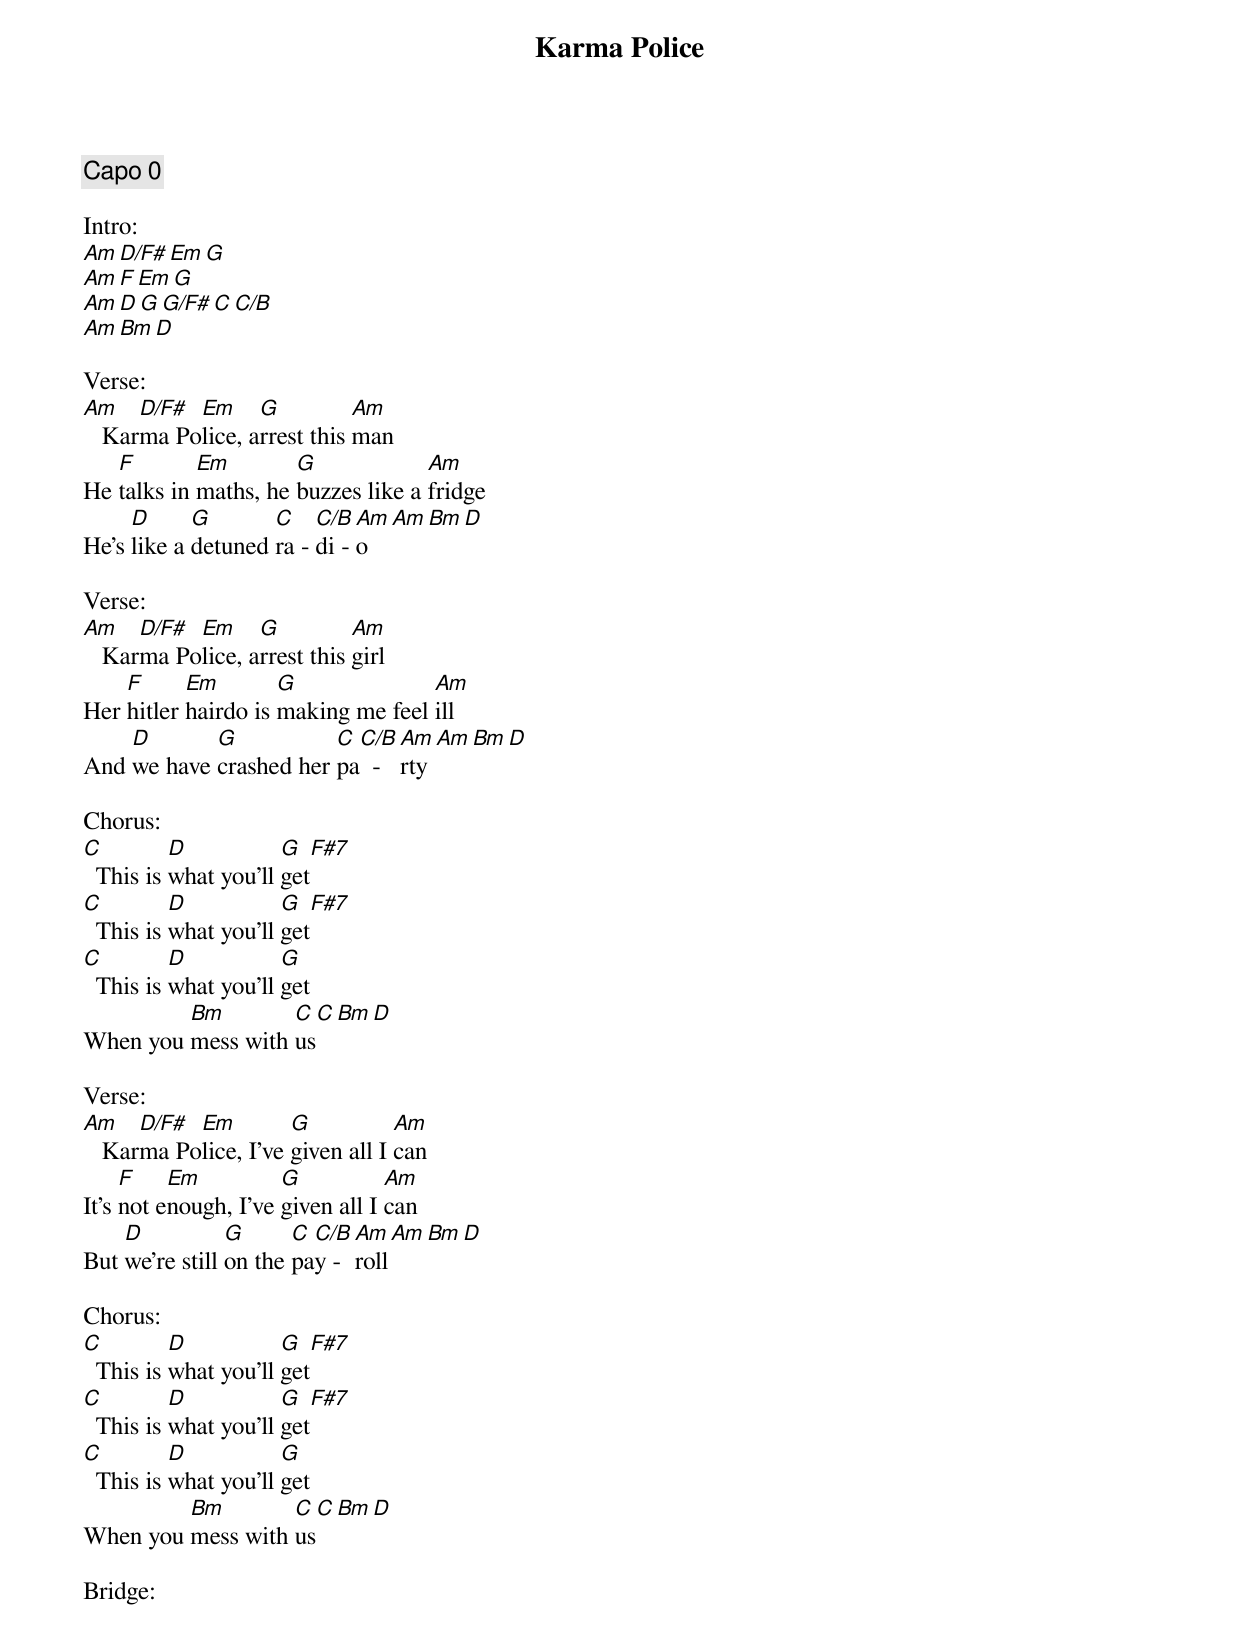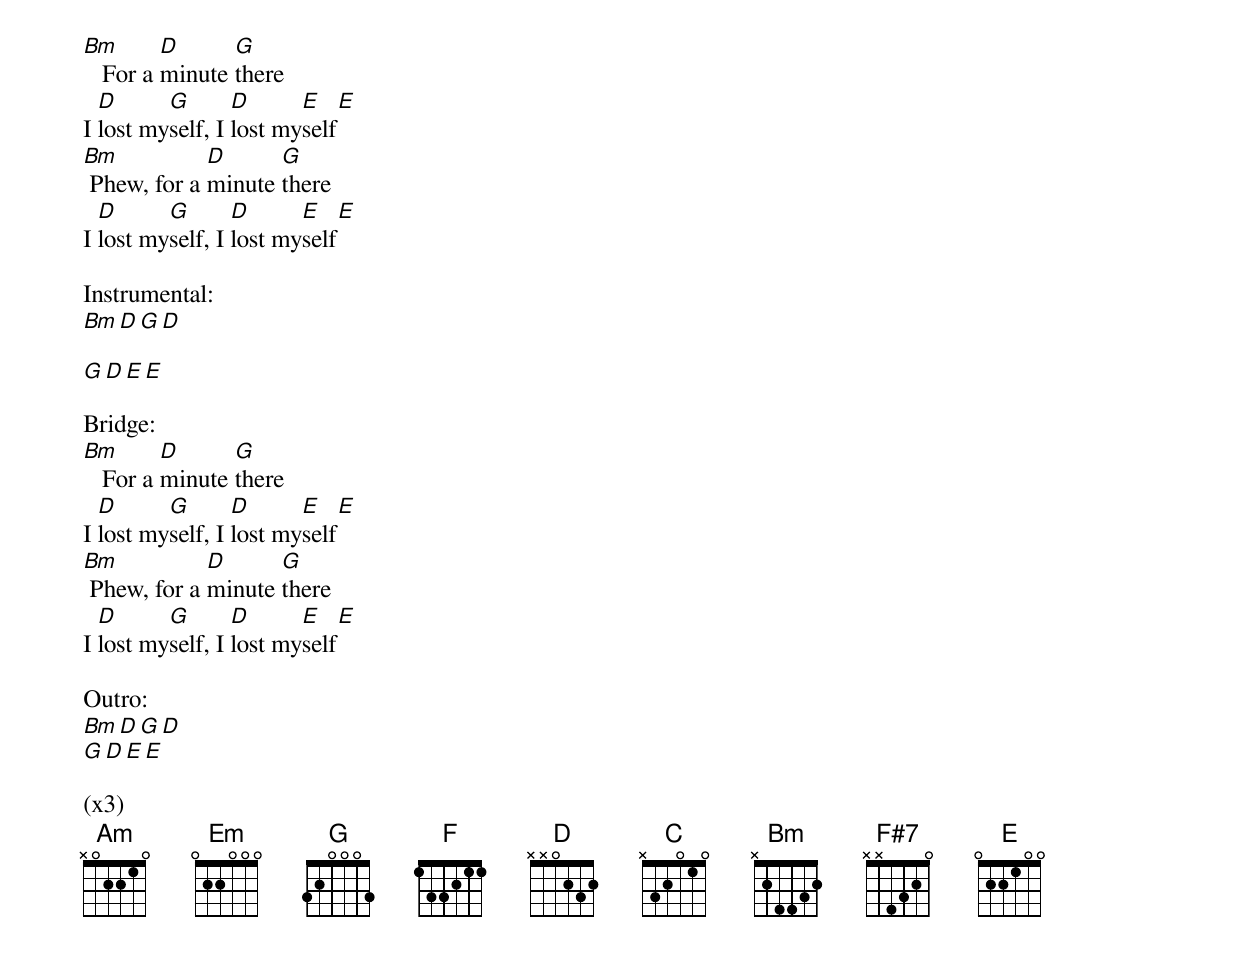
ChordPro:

{title:Karma Police}
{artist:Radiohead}
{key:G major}
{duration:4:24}
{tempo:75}
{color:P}

{comment: Capo 0}

Intro:
[Am][D/F#][Em][G]
[Am][F][Em][G]
[Am][D][G][G/F#][C][C/B]
[Am][Bm][D]

Verse:
[Am]   Kar[D/F#]ma Po[Em]lice, a[G]rrest this [Am]man
He [F]talks in [Em]maths, he [G]buzzes like a [Am]fridge
He's [D]like a [G]detuned [C]ra - [C/B]di - [Am]o[Am][Bm][D]

Verse:
[Am]   Kar[D/F#]ma Po[Em]lice, a[G]rrest this [Am]girl
Her [F]hitler [Em]hairdo is [G]making me feel [Am]ill
And [D]we have [G]crashed her [C]pa[C/B]  -  [Am]rty[Am][Bm][D]

Chorus:
[C]  This is [D]what you'll [G]get[F#7]
[C]  This is [D]what you'll [G]get[F#7]
[C]  This is [D]what you'll [G]get
When you [Bm]mess with [C]us[C][Bm][D]

Verse:
[Am]   Kar[D/F#]ma Po[Em]lice, I've [G]given all I [Am]can
It's [F]not e[Em]nough, I've [G]given all I [Am]can
But [D]we're still [G]on the [C]pa[C/B]y - [Am]roll[Am][Bm][D]

Chorus:
[C]  This is [D]what you'll [G]get[F#7]
[C]  This is [D]what you'll [G]get[F#7]
[C]  This is [D]what you'll [G]get
When you [Bm]mess with [C]us[C][Bm][D]

Bridge:
[Bm]   For a [D]minute [G]there
I [D]lost my[G]self, I [D]lost my[E]self[E]
[Bm] Phew, for a [D]minute [G]there
I [D]lost my[G]self, I [D]lost my[E]self[E]

Instrumental:
[Bm][D][G][D]

[G][D][E][E]

Bridge:
[Bm]   For a [D]minute [G]there
I [D]lost my[G]self, I [D]lost my[E]self[E]
[Bm] Phew, for a [D]minute [G]there
I [D]lost my[G]self, I [D]lost my[E]self[E]

Outro:
[Bm][D][G][D]
[G][D][E][E]

(x3)
